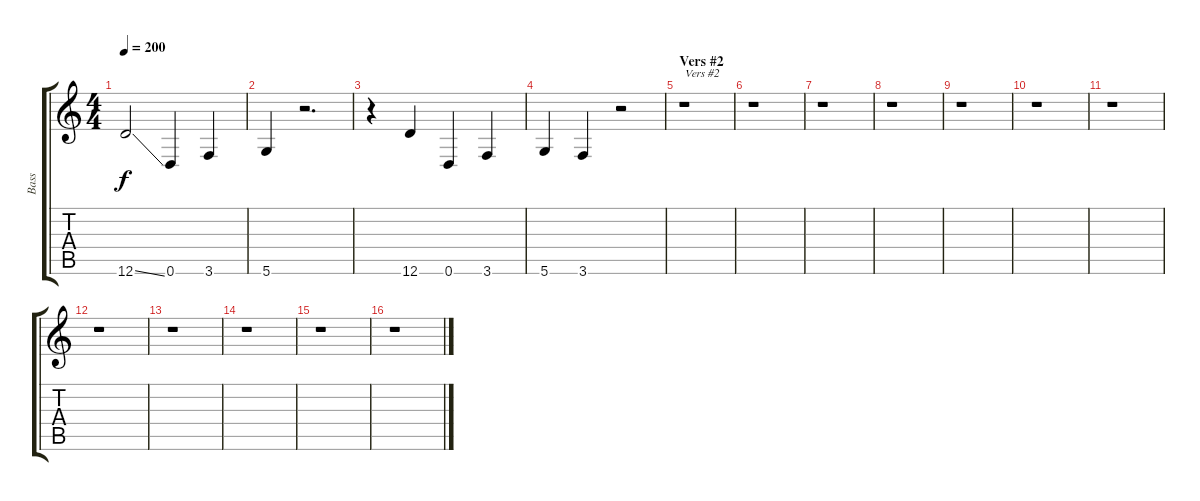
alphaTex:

\track ("Bass" "Bass") {instrument acousticbass}
\staff {score tabs}
\tuning (E4 B3 G3 D3 A2 D2) {hide}
\ts (4 4)
\tempo 200
\clef g2
\ks c
12.6{ss}.2{dy f} 0.6.4 3.6.4 |
5.6.4 r.2{d} |
r.4 12.6.4 0.6.4 3.6.4 |
5.6.4 3.6.4 r.2 |
\section ("" "Vers #2")
r.1{txt "Vers #2"} |
r.1 |
r.1 |
r.1 |
r.1 |
r.1 |
r.1 |
r.1 |
r.1 |
r.1 |
r.1 |
r.1
